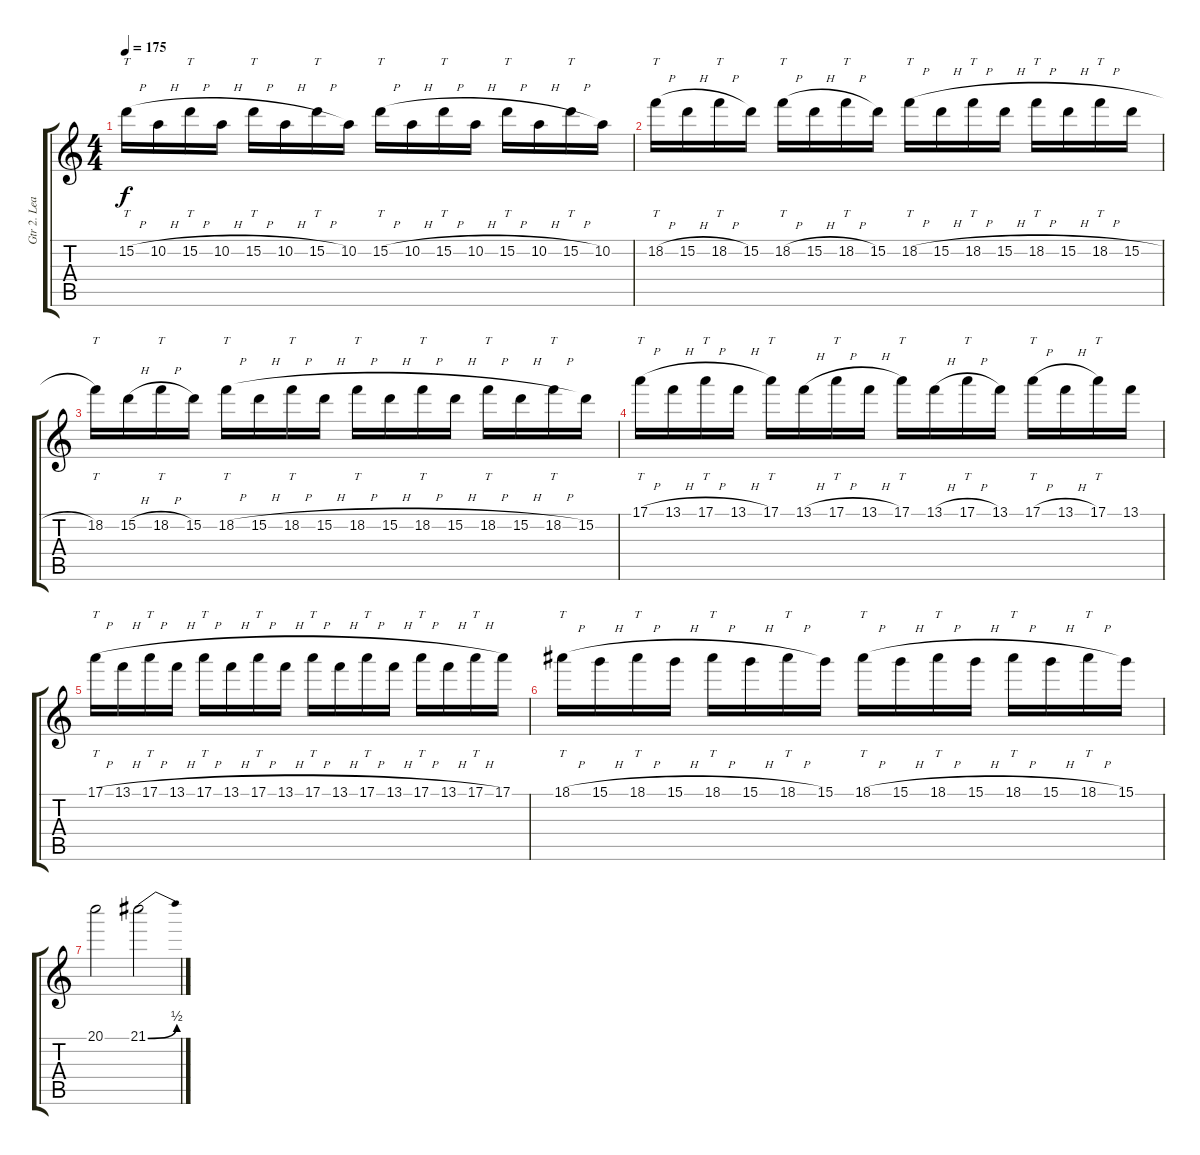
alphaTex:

\track ("Gtr 2. Lead (Borna Kuèa)" "Gtr 2. Lea") {instrument distortionguitar}
\staff {score tabs}
\tuning (E4 B3 G3 D3 A2 E2) {hide}
\ts (4 4)
\tempo 175
\clef g2
\ks c
15.2{h}.16{tt dy f} 10.2{h}.16 15.2{h}.16{tt} 10.2{h}.16 15.2{h}.16{tt} 10.2{h}.16 15.2{h}.16{tt} 10.2.16 15.2{h}.16{tt} 10.2{h}.16 15.2{h}.16{tt} 10.2{h}.16 15.2{h}.16{tt} 10.2{h}.16 15.2{h}.16{tt} 10.2.16 |
18.2{h}.16{tt} 15.2{h}.16 18.2{h}.16{tt} 15.2.16 18.2{h}.16{tt} 15.2{h}.16 18.2{h}.16{tt} 15.2.16 18.2{h}.16{tt} 15.2{h}.16 18.2{h}.16{tt} 15.2{h}.16 18.2{h}.16{tt} 15.2{h}.16 18.2{h}.16{tt} 15.2{h}.16 |
18.2.16{tt} 15.2{h}.16 18.2{h}.16{tt} 15.2.16 18.2{h}.16{tt} 15.2{h}.16 18.2{h}.16{tt} 15.2{h}.16 18.2{h}.16{tt} 15.2{h}.16 18.2{h}.16{tt} 15.2{h}.16 18.2{h}.16{tt} 15.2{h}.16 18.2{h}.16{tt} 15.2.16 |
17.1{h}.16{tt} 13.1{h}.16 17.1{h}.16{tt} 13.1{h}.16 17.1.16{tt} 13.1{h}.16 17.1{h}.16{tt} 13.1{h}.16 17.1.16{tt} 13.1{h}.16 17.1{h}.16{tt} 13.1.16 17.1{h}.16{tt} 13.1{h}.16 17.1.16{tt} 13.1.16 |
17.1{h}.16{tt} 13.1{h}.16 17.1{h}.16{tt} 13.1{h}.16 17.1{h}.16{tt} 13.1{h}.16 17.1{h}.16{tt} 13.1{h}.16 17.1{h}.16{tt} 13.1{h}.16 17.1{h}.16{tt} 13.1{h}.16 17.1{h}.16{tt} 13.1{h}.16 17.1{h}.16{tt} 17.1.16 |
18.1{h}.16{tt} 15.1{h}.16 18.1{h}.16{tt} 15.1{h}.16 18.1{h}.16{tt} 15.1{h}.16 18.1{h}.16{tt} 15.1.16 18.1{h}.16{tt} 15.1{h}.16 18.1{h}.16{tt} 15.1{h}.16 18.1{h}.16{tt} 15.1{h}.16 18.1{h}.16{tt} 15.1.16 |
20.1.2 21.1{be (bend 0 0 60 2)}.2
